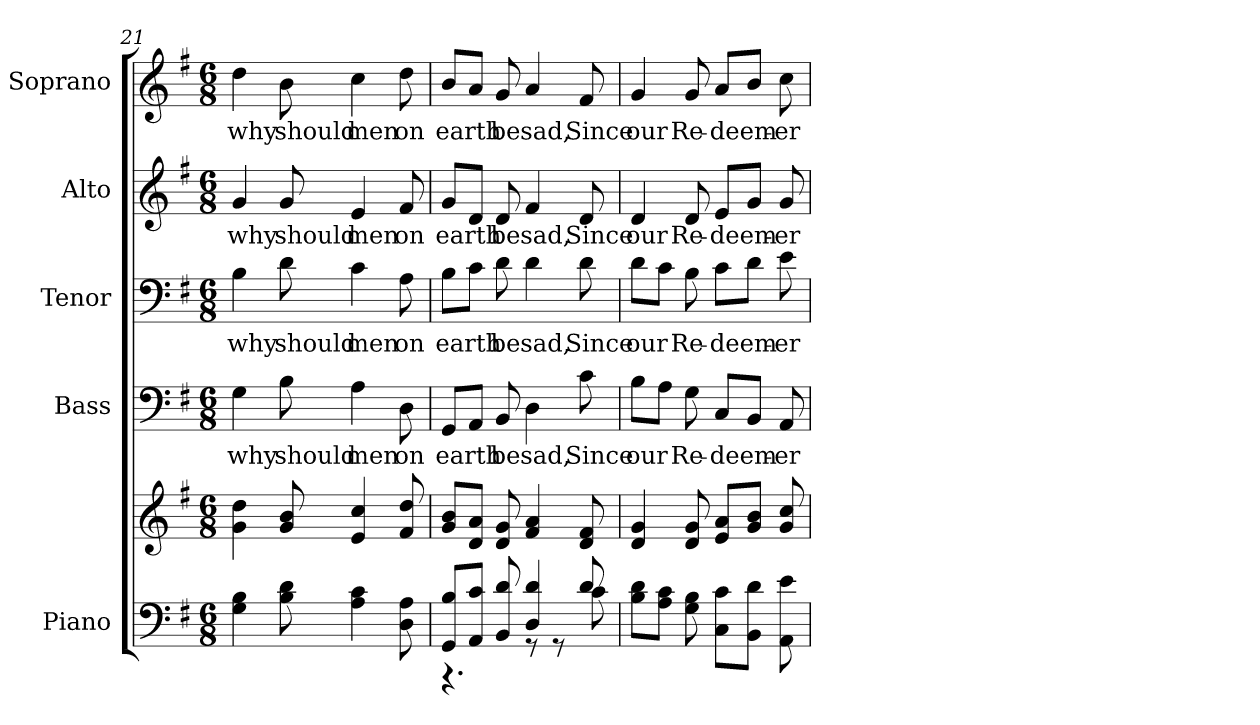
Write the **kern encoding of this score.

**kern	**kern	**kern	**text	**kern	**text	**kern	**text	**kern	**text
*part5	*part5	*part4	*part4	*part3	*part3	*part2	*part2	*part1	*part1
*staff6	*staff5	*staff4	*staff4	*staff3	*staff3	*staff2	*staff2	*staff1	*staff1
*I"Piano	*	*I"Bass	*	*I"Tenor	*	*I"Alto	*	*I"Soprano	*
*I'Pno.	*	*I'B.	*	*I'T.	*	*I'A.	*	*I'S.	*
!!LO:PB:g=z
*clefF4	*clefG2	*clefF4	*	*clefF4	*	*clefG2	*	*clefG2	*
*k[f#]	*k[f#]	*k[f#]	*	*k[f#]	*	*k[f#]	*	*k[f#]	*
*G:	*G:	*G:	*	*G:	*	*G:	*	*G:	*
*M6/8	*M6/8	*M6/8	*	*M6/8	*	*M6/8	*	*M6/8	*
=21	=21	=21	=21	=21	=21	=21	=21	=21	=21
!	!	!	!LO:LY:b:color=#000000	!	!	!	!	!	!
!	!	!	!	!	!LO:LY:b:color=#000000	!	!	!	!
!	!	!	!	!	!	!	!LO:LY:b:color=#000000	!	!
!	!	!	!	!	!	!	!	!	!LO:LY:b:color=#000000
4Gi\ 4Bi	4gi\ 4ddi	4Gi\	why	4Bi\	why	4gi/	why	4ddi\	why
!	!	!	!LO:LY:b:color=#000000	!	!	!	!	!	!
!	!	!	!	!	!LO:LY:b:color=#000000	!	!	!	!
!	!	!	!	!	!	!	!LO:LY:b:color=#000000	!	!
!	!	!	!	!	!	!	!	!	!LO:LY:b:color=#000000
8Bi\ 8di	8gi/ 8bi	8Bi\	should	8di\	should	8gi/	should	8bi\	should
!	!	!	!LO:LY:b:color=#000000	!	!	!	!	!	!
!	!	!	!	!	!LO:LY:b:color=#000000	!	!	!	!
!	!	!	!	!	!	!	!LO:LY:b:color=#000000	!	!
!	!	!	!	!	!	!	!	!	!LO:LY:b:color=#000000
4Ai\ 4ci	4ei/ 4cci	4Ai\	men	4ci\	men	4ei/	men	4cci\	men
!	!	!	!LO:LY:b:color=#000000	!	!	!	!	!	!
!	!	!	!	!	!LO:LY:b:color=#000000	!	!	!	!
!	!	!	!	!	!	!	!LO:LY:b:color=#000000	!	!
!	!	!	!	!	!	!	!	!	!LO:LY:b:color=#000000
8Di\ 8Ai	8f#i/ 8ddi	8Di\	on	8Ai\	on	8f#i/	on	8ddi\	on
=22	=22	=22	=22	=22	=22	=22	=22	=22	=22
*^	*	*	*	*	*	*	*	*	*
!	!	!	!	!LO:LY:b:color=#000000	!	!	!	!	!	!
!	!	!	!	!	!	!LO:LY:b:color=#000000	!	!	!	!
!	!	!	!	!	!	!	!	!LO:LY:b:color=#000000	!	!
!	!	!	!	!	!	!	!	!	!	!LO:LY:b:color=#000000
8GGi/ 8BiL	4.r	8gi/ 8biL	8GGi/L	earth	8Bi\L	earth	8gi/L	earth	8bi/L	earth
8AAi/ 8ciJ	.	8di/ 8aiJ	8AAi/J	.	8ci\J	.	8di/J	.	8ai/J	.
!	!	!	!	!LO:LY:b:color=#000000	!	!	!	!	!	!
!	!	!	!	!	!	!LO:LY:b:color=#000000	!	!	!	!
!	!	!	!	!	!	!	!	!LO:LY:b:color=#000000	!	!
!	!	!	!	!	!	!	!	!	!	!LO:LY:b:color=#000000
8BBi/ 8di	.	8di/ 8gi	8BBi/	be	8di\	be	8di/	be	8gi/	be
!	!	!	!	!LO:LY:b:color=#000000	!	!	!	!	!	!
!	!	!	!	!	!	!LO:LY:b:color=#000000	!	!	!	!
!	!	!	!	!	!	!	!	!LO:LY:b:color=#000000	!	!
!	!	!	!	!	!	!	!	!	!	!LO:LY:b:color=#000000
4Di/ 4di	8r	4f#i/ 4ai	4Di\	sad,	4di\	sad,	4f#i/	sad,	4ai/	sad,
.	8r	.	.	.	.	.	.	.	.	.
!	!	!	!	!LO:LY:b:color=#000000	!	!	!	!	!	!
!	!	!	!	!	!	!LO:LY:b:color=#000000	!	!	!	!
!	!	!	!	!	!	!	!	!LO:LY:b:color=#000000	!	!
!	!	!	!	!	!	!	!	!	!	!LO:LY:b:color=#000000
8di/	8ci\	8di/ 8f#i	8ci\	Since	8di\	Since	8di/	Since	8f#i/	Since
*v	*v	*	*	*	*	*	*	*	*	*
!!LO:PB:g=z
=23	=23	=23	=23	=23	=23	=23	=23	=23	=23
*^	*	*	*	*	*	*	*	*	*
!	!	!	!	!LO:LY:b:color=#000000	!	!	!	!	!	!
*v	*v	*	*	*	*	*	*	*	*	*
*^	*	*	*	*	*	*	*	*	*
!	!	!	!	!	!	!LO:LY:b:color=#000000	!	!	!	!
*v	*v	*	*	*	*	*	*	*	*	*
*^	*	*	*	*	*	*	*	*	*
!	!	!	!	!	!	!	!	!LO:LY:b:color=#000000	!	!
*v	*v	*	*	*	*	*	*	*	*	*
*^	*	*	*	*	*	*	*	*	*
!	!	!	!	!	!	!	!	!	!	!LO:LY:b:color=#000000
*v	*v	*	*	*	*	*	*	*	*	*
8Bi\ 8diL	4di/ 4gi	8Bi\L	our	8di\L	our	4di/	our	4gi/	our
8Ai\ 8ciJ	.	8Ai\J	.	8ci\J	.	.	.	.	.
!	!	!	!LO:LY:b:color=#000000	!	!	!	!	!	!
!	!	!	!	!	!LO:LY:b:color=#000000	!	!	!	!
!	!	!	!	!	!	!	!LO:LY:b:color=#000000	!	!
!	!	!	!	!	!	!	!	!	!LO:LY:b:color=#000000
8Gi\ 8Bi	8di/ 8gi	8Gi\	Re-	8Bi\	Re-	8di/	Re-	8gi/	Re-
!	!	!	!LO:LY:b:color=#000000	!	!	!	!	!	!
!	!	!	!	!	!LO:LY:b:color=#000000	!	!	!	!
!	!	!	!	!	!	!	!LO:LY:b:color=#000000	!	!
!	!	!	!	!	!	!	!	!	!LO:LY:b:color=#000000
8Ci\ 8ciL	8ei/ 8aiL	8Ci/L	-deem-	8ci\L	-deem-	8ei/L	-deem-	8ai/L	-deem-
8BBi\ 8diJ	8gi/ 8biJ	8BBi/J	.	8di\J	.	8gi/J	.	8bi/J	.
!	!	!	!LO:LY:b:color=#000000	!	!	!	!	!	!
!	!	!	!	!	!LO:LY:b:color=#000000	!	!	!	!
!	!	!	!	!	!	!	!LO:LY:b:color=#000000	!	!
!	!	!	!	!	!	!	!	!	!LO:LY:b:color=#000000
8AAi\ 8ei	8gi/ 8cci	8AAi/	-er	8ei\	-er	8gi/	-er	8cci\	-er
=	=	=	=	=	=	=	=	=	=
*-	*-	*-	*-	*-	*-	*-	*-	*-	*-
